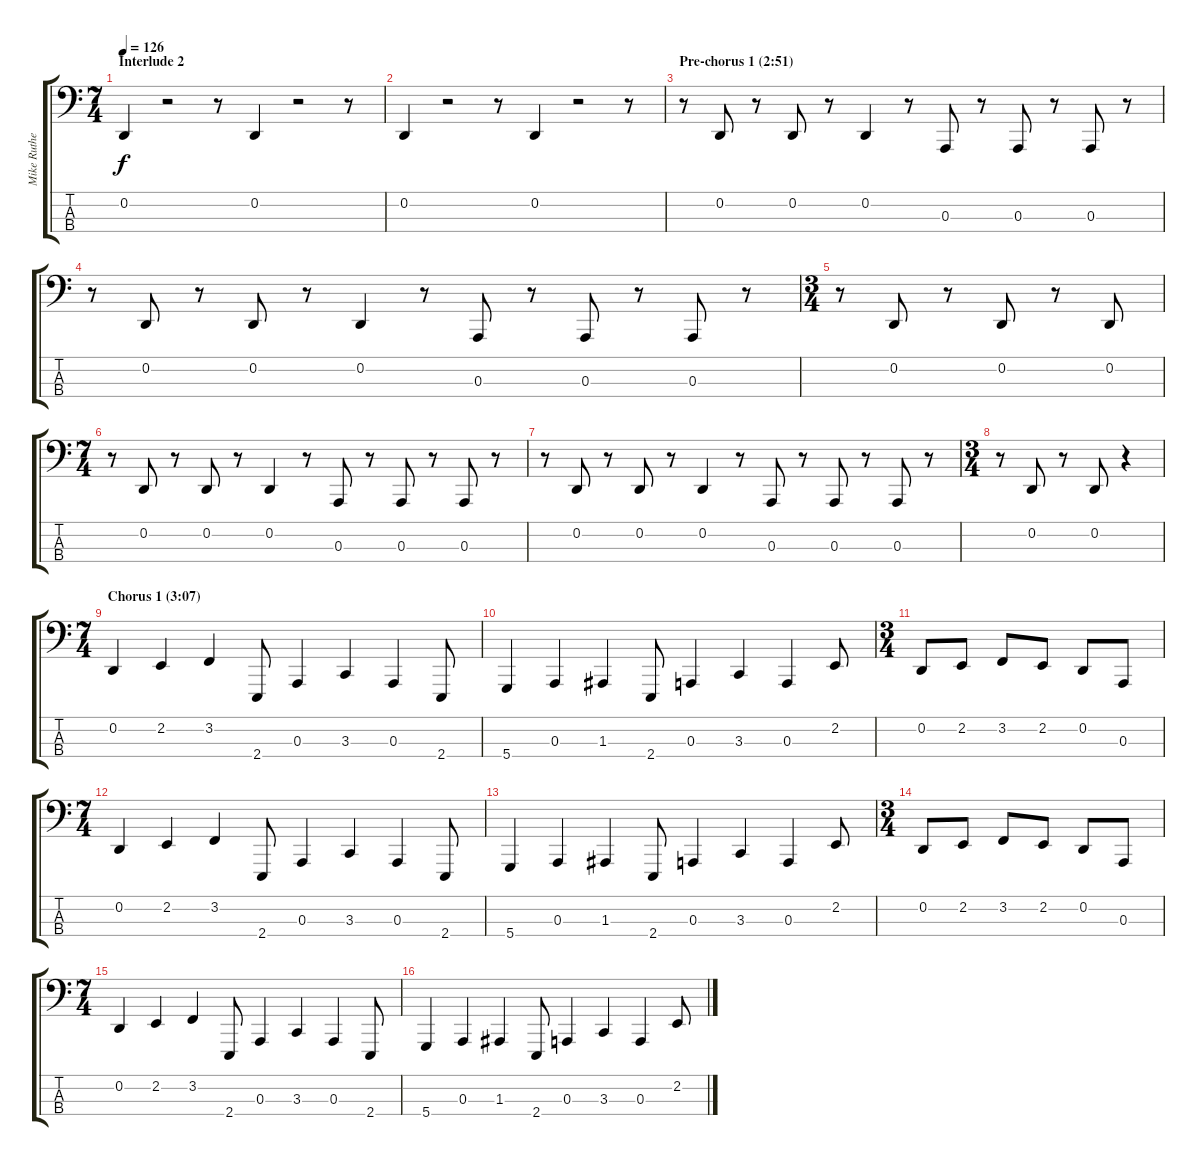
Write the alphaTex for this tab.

\track ("Mike Rutherford (bass pedal)" "Mike Ruthe") {instrument lead2sawtooth}
\staff {score tabs}
\tuning (G2 D2 A1 D1) {hide}
\ts (7 4)
\section ("" "Interlude 2")
\tempo 126
\clef f4
\ks c
0.2.4{dy f} r.2 r.8 0.2.4 r.2 r.8 |
0.2.4 r.2 r.8 0.2.4 r.2 r.8 |
\section ("" "Pre-chorus 1 (2:51)")
r.8 0.2.8 r.8 0.2.8 r.8 0.2.4 r.8 0.3.8 r.8 0.3.8 r.8 0.3.8 r.8 |
r.8 0.2.8 r.8 0.2.8 r.8 0.2.4 r.8 0.3.8 r.8 0.3.8 r.8 0.3.8 r.8 |
\ts (3 4)
r.8 0.2.8 r.8 0.2.8 r.8 0.2.8 |
\ts (7 4)
r.8 0.2.8 r.8 0.2.8 r.8 0.2.4 r.8 0.3.8 r.8 0.3.8 r.8 0.3.8 r.8 |
r.8 0.2.8 r.8 0.2.8 r.8 0.2.4 r.8 0.3.8 r.8 0.3.8 r.8 0.3.8 r.8 |
\ts (3 4)
r.8 0.2.8 r.8 0.2.8 r.4 |
\ts (7 4)
\section ("" "Chorus 1 (3:07)")
0.2.4 2.2.4 3.2.4 2.4.8 0.3.4 3.3.4 0.3.4 2.4.8 |
5.4.4 0.3.4 1.3.4 2.4.8 0.3.4 3.3.4 0.3.4 2.2.8 |
\ts (3 4)
0.2.8 2.2.8 3.2.8 2.2.8 0.2.8 0.3.8 |
\ts (7 4)
0.2.4 2.2.4 3.2.4 2.4.8 0.3.4 3.3.4 0.3.4 2.4.8 |
5.4.4 0.3.4 1.3.4 2.4.8 0.3.4 3.3.4 0.3.4 2.2.8 |
\ts (3 4)
0.2.8 2.2.8 3.2.8 2.2.8 0.2.8 0.3.8 |
\ts (7 4)
0.2.4 2.2.4 3.2.4 2.4.8 0.3.4 3.3.4 0.3.4 2.4.8 |
5.4.4 0.3.4 1.3.4 2.4.8 0.3.4 3.3.4 0.3.4 2.2.8
